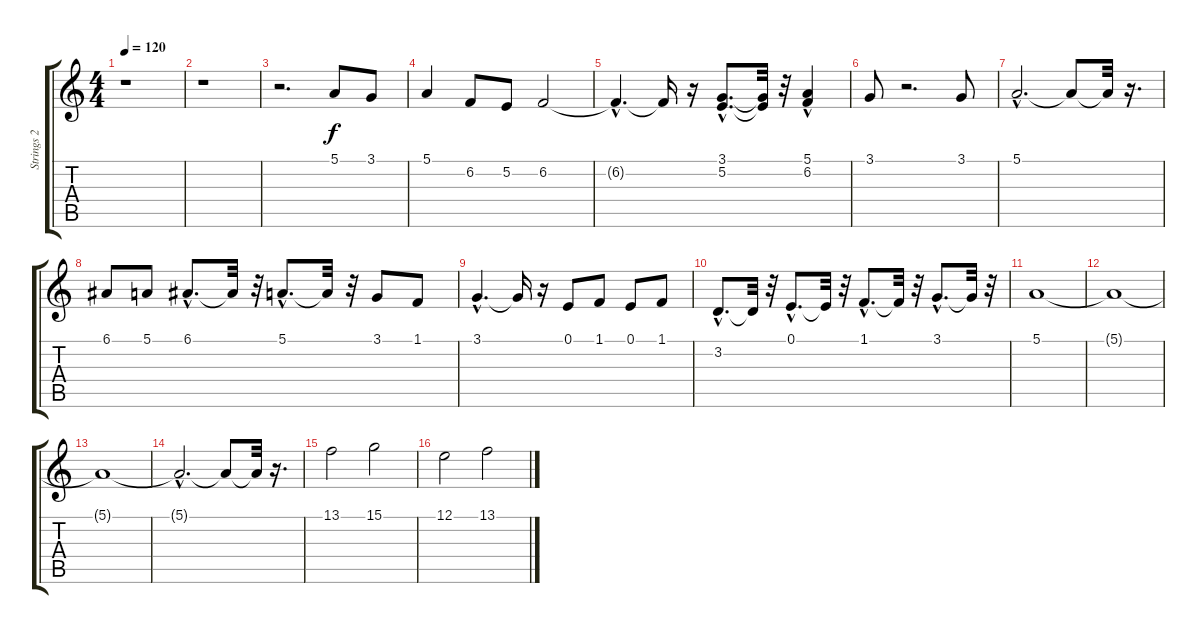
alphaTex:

\track ("Strings 2" "Strings 2") {instrument synthstrings1}
\staff {score tabs}
\tuning (E4 B3 G3 D3 A2 E2) {hide}
\ts (4 4)
\tempo 120
\clef g2
\ks c
r.1{dy f instrument synthstrings1} |
r.1 |
r.2{d} 5.1.8 3.1.8 |
5.1.4 6.2.8 5.2.8 6.2.2 |
6.2{hac t}.4{d} 6.2{t}.16 r.16 (3.1{hac} 5.2{hac}).8{d} (3.1{t} 5.2{t}).32 r.32 (5.1 6.2{hac}).4 |
3.1.8 r.2{d} 3.1.8 |
5.1{hac}.2{d} 5.1{t}.8 5.1{t}.32 r.16{d} |
6.1.8 5.1.8 6.1{hac}.8{d} 6.1{t}.32 r.32 5.1{hac}.8{d} 5.1{t}.32 r.32 3.1.8 1.1.8 |
3.1{hac}.4{d} 3.1{t}.16 r.16 0.1.8 1.1.8 0.1.8 1.1.8 |
3.2{hac}.8{d} 3.2{t}.32 r.32 0.1{hac}.8{d} 0.1{t}.32 r.32 1.1{hac}.8{d} 1.1{t}.32 r.32 3.1{hac}.8{d} 3.1{t}.32 r.32 |
5.1.1 |
5.1{t}.1 |
5.1{t}.1 |
5.1{hac t}.2{d} 5.1{t}.8 5.1{t}.32 r.16{d} |
13.1.2{volume 12 instrument churchorgan} 15.1.2{volume 12} |
12.1.2{volume 12} 13.1.2{volume 12}
